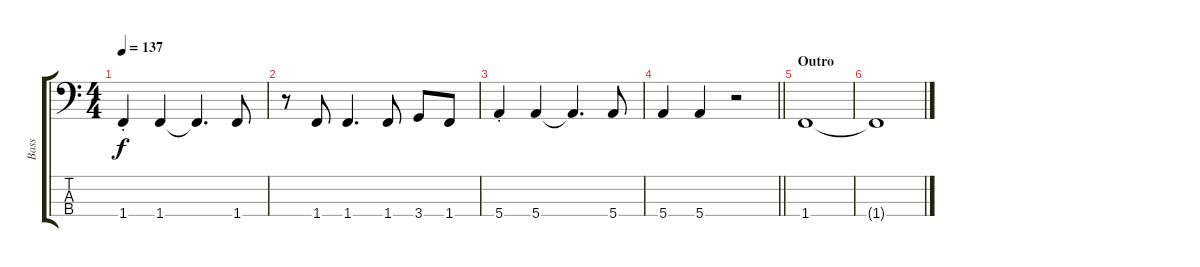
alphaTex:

\track ("Bass" "Bass") {instrument electricbassfinger}
\staff {score tabs}
\tuning (G2 D2 A1 E1) {hide}
\ts (4 4)
\tempo 137
\clef f4
\ks c
1.4{st}.4{dy f} 1.4.4 1.4{t}.4{d} 1.4.8 |
r.8 1.4.8 1.4.4{d} 1.4.8 3.4.8 1.4.8 |
5.4{st}.4 5.4.4 5.4{t}.4{d} 5.4.8 |
\barLineRight lightlight
5.4.4 5.4.4 r.2 |
\section ("" "Outro")
1.4.1 |
1.4{t}.1
